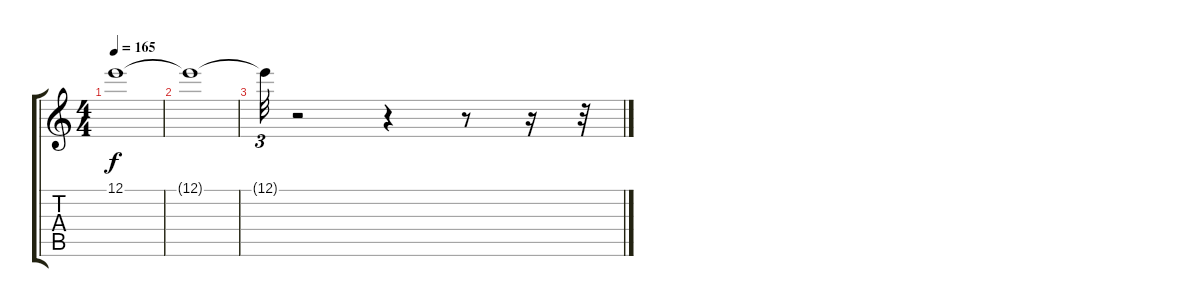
\track "" {instrument electricguitarjazz}
\staff {score tabs}
\tuning (E4 B3 G3 D3 A2 E2) {hide}
\ts (4 4)
\tempo 165
\clef g2
\ks c
12.1{t}.1{dy f} |
12.1{t}.1 |
12.1{t}.32{tu (3 2)} r.2 r.4 r.8 r.16 r.32
